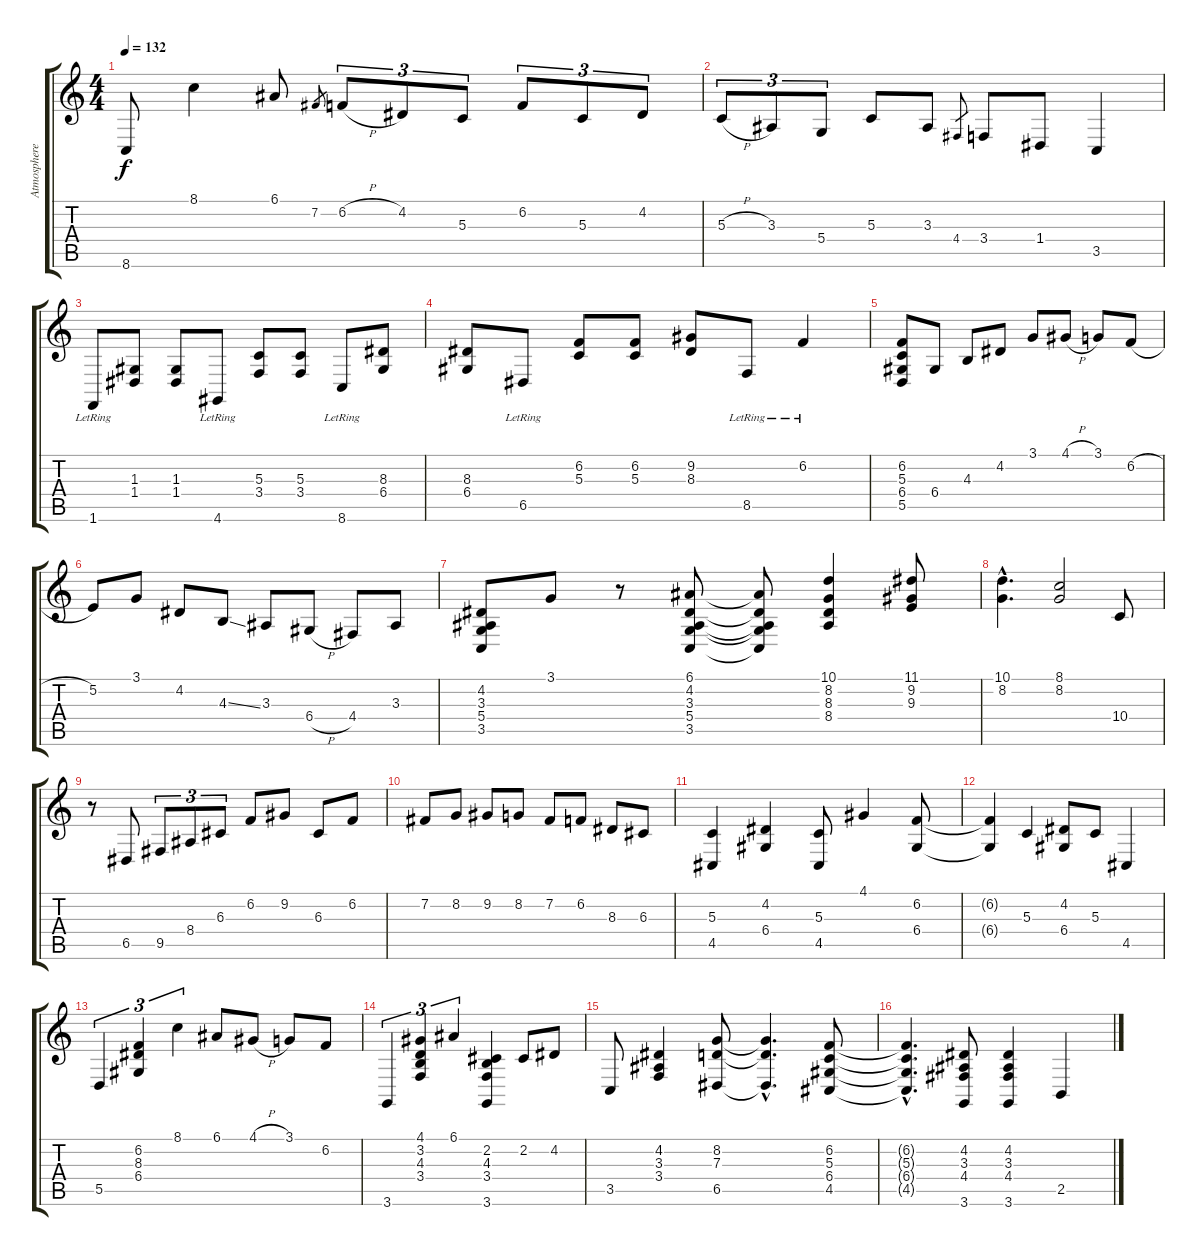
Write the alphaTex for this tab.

\track ("Atmosphere" "Atmosphere") {instrument voiceoohs}
\staff {score tabs}
\tuning (E4 B3 G3 D3 A2 E2) {hide}
\ts (4 4)
\tempo 132
\clef g2
\ks c
8.6.8{dy f} 8.1.4 6.1.8 7.2.8{gr} 6.2{h}.8{tu (3 2)} 4.2.8{tu (3 2)} 5.3.8{tu (3 2)} 6.2.8{tu (3 2)} 5.3.8{tu (3 2)} 4.2.8{tu (3 2)} |
5.3{h}.8{tu (3 2)} 3.3.8{tu (3 2)} 5.4.8{tu (3 2)} 5.3.8 3.3.8 4.4.8{gr} 3.4.8 1.4.8 3.5.4 |
1.6{lr}.8 (1.3 1.4).8 (1.3 1.4).8 4.6{lr}.8 (5.3 3.4).8 (5.3 3.4).8 8.6{lr}.8 (8.3 6.4).8 |
(8.3 6.4).8 6.5{lr}.8 (6.2 5.3).8 (6.2 5.3).8 (9.2 8.3).8 8.5{lr}.8 6.2{lr}.4 |
(6.2 5.3 6.4 5.5).8 6.4.8 4.3.8 4.2.8 3.1.8 4.1{h}.8 3.1.8 6.2{h}.8 |
5.2.8 3.1.8 4.2.8 4.3{ss}.8 3.3.8 6.4{h}.8 4.4.8 3.3.8 |
(4.2 3.3 5.4 3.5).8 3.1.8 r.8 (6.1 4.2 3.3 5.4 3.5).8 (6.1{t} 4.2{t} 3.3{t} 5.4{t} 3.5{t}).8 (10.1 8.2 8.3 8.4).4 (11.1 9.2 9.3).8 |
(10.1{hac} 8.2{hac}).4{d} (8.1 8.2).2 10.4.8 |
r.8 6.5.8 9.5.8{tu (3 2)} 8.4.8{tu (3 2)} 6.3.8{tu (3 2)} 6.2.8 9.2.8 6.3.8 6.2.8 |
7.2.8 8.2.8 9.2.8 8.2.8 7.2.8 6.2.8 8.3.8 6.3.8 |
(5.3 4.5).4 (4.2 6.4).4 (5.3 4.5).8 4.1.4 (6.2 6.4).8 |
(6.2{t} 6.4{t}).4 5.3.4 (4.2 6.4).8 5.3.8 4.5.4 |
5.5.4{tu (3 2)} (6.2 8.3 6.4).4{tu (3 2)} 8.1.4{tu (3 2)} 6.1.8 4.1{h}.8 3.1.8 6.2.8 |
3.6.4{tu (3 2)} (4.1 3.2 4.3 3.4).4{tu (3 2)} 6.1.4{tu (3 2)} (2.2 4.3 3.4 3.6).4 2.2.8 4.2.8 |
3.5.8 (4.2 3.3 3.4).4 (8.2 7.3 6.5).8 (8.2{hac t} 7.3{hac t} 6.5{hac t}).4{d} (6.2 5.3 6.4 4.5).8 |
(6.2{hac t} 5.3{hac t} 6.4{hac t} 4.5{hac t}).4{d} (4.2 3.3 4.4 3.6).8 (4.2 3.3 4.4 3.6).4 2.5.4
